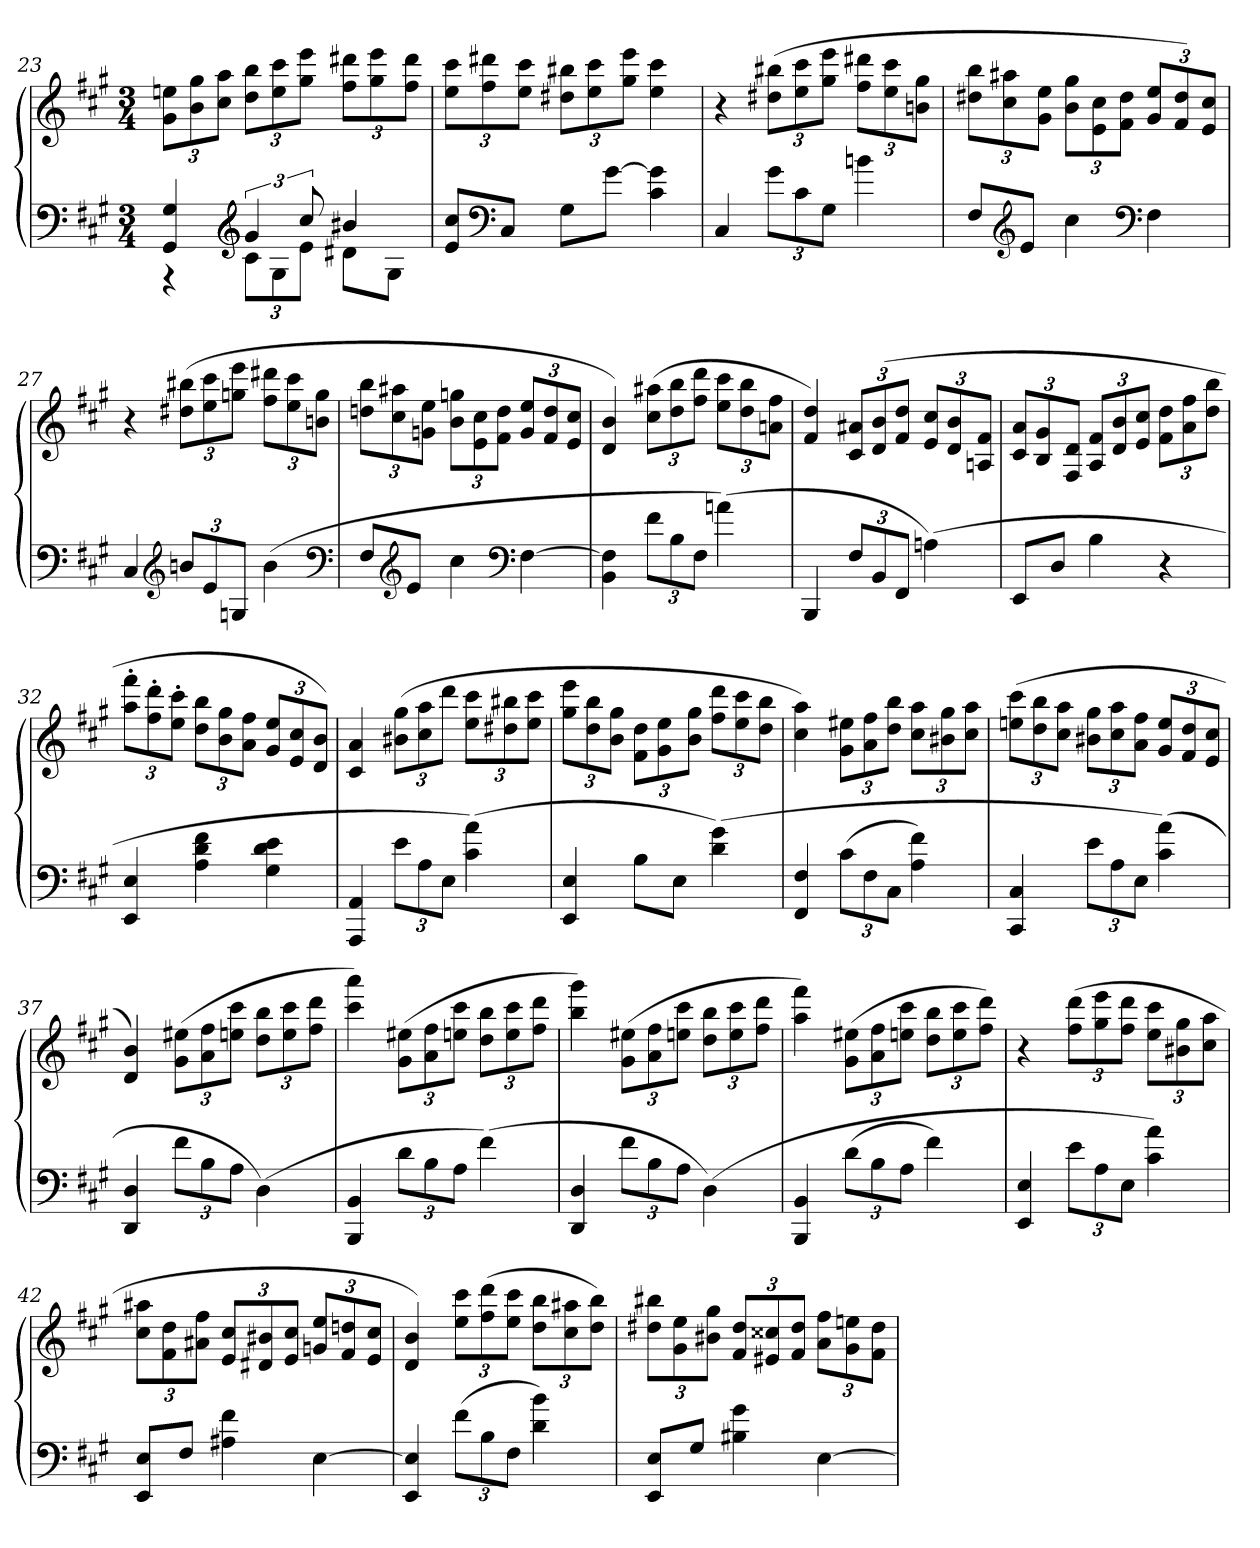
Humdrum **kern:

**kern	**kern
*part1	*part1
*staff2	*staff1
*clefF4	*clefG2
*k[f#c#g#]	*k[f#c#g#]
*M3/4	*M3/4
=23	=23
*^	*
4GG#/ 4G#/	4r	12g#\ 12een\L
.	.	12b\ 12gg#\
.	.	12cc#\ 12aa\J
*clefG2	*	*
6g#/	12c#\L	12dd\ 12bb\L
.	12G#\	12ee\ 12ccc#\
12cc#/	12e\J	12gg#\ 12eee\J
4b#X/	8d#X\L	12ff#\ 12ddd#X\L
.	.	12gg#\ 12eee\
.	8G#\J	.
.	.	12ff#\ 12ddd#\J
*v	*v	*
=24	=24
8e/ 8cc#/L	12ee\ 12ccc#\L
.	12ff#\ 12ddd#X\
*clefF4	*
8C#/J	.
.	12ee\ 12ccc#\J
8G#\L	12dd#X\ 12bb#X\L
.	12ee\ 12ccc#\
[8g#\J	.
.	12gg#\ 12eee\J
4c#\ 4g#]\	4ee\ 4ccc#\
=25	=25
4C#/	4r
12g#\L	(12dd#X\ 12bb#X\L
12c#\	12ee\ 12ccc#\
12G#\J	12gg#\ 12eee\J
4bn\	12ff#\ 12ddd#X\L
.	12ee\ 12ccc#\
.	12bn\ 12gg#\J
=26	=26
8F#/L	12dd#X\ 12bb\L
.	12cc#\ 12aa#X\
*clefG2	*
8e/J	.
.	12g#\ 12ee\J
4cc#\	12b\ 12gg#\L
.	12e\ 12cc#\
.	12f#\ 12dd#\J
*clefF4	*
4F#\	12g#/ 12ee/L
.	12f#/ 12dd#/)
.	12e/ 12cc#/J
=27	=27
4C#/	4r
*clefG2	*
12bn/L	(12dd#X\ 12bb#X\L
12e/	12ee\ 12ccc#\
12Gn/J	12ggn\ 12eee\J
(4b\	12ff#\ 12ddd#X\L
.	12ee\ 12ccc#\
.	12bn\ 12gg\J
*clefF4	*
=28	=28
8F#/L	12ddn\ 12bb\L
.	12cc#\ 12aa#X\
*clefG2	*
8e/J	.
.	12gn\ 12ee\J
4cc#\	12b\ 12ggn\L
.	12e\ 12cc#\
.	12f#\ 12dd\J
*clefF4	*
[4F#\	12g/ 12ee/L
.	12f#/ 12dd/
.	12e/ 12cc#/J
=29	=29
4BB\ 4F#]\	4d/ 4b/)
12f#\L	(12cc#\ 12aa#X\L
12B\	12dd\ 12bb\
12F#\J	12ff#\ 12ddd\J
(4an\)	12ee\ 12ccc#\L
.	12dd\ 12bb\
.	12an\ 12ff#\J
=30	=30
4BBB/	4f#/ 4dd/)
12F#/L	12c#/ 12a#X/L
12BB/	(12d/ 12b/
12FF#/J	12f#/ 12dd/J
(4An\)	12e/ 12cc#/L
.	12d/ 12b/
.	12An/ 12f#/J
=31	=31
8EE/L	12c#/ 12a/L
.	12B/ 12g#/
8D/J	.
.	12F#/ 12d/J
4B\	12A/ 12f#/L
.	12d/ 12b/
.	12e/ 12cc#/J
4r	12f#\ 12dd\L
.	12a\ 12ff#\
.	12dd\ 12bb\J
=32	=32
4EE/ 4E/	12aa'\ 12fff#'\L
.	12ff#'\ 12ddd'\
.	12ee'\ 12ccc#'\J
4A\ 4d\ 4f#\	12dd\ 12bb\L
.	12b\ 12gg#\
.	12a\ 12ff#\J
4G#\ 4d\ 4e\	12g#/ 12ee/L
.	12e/ 12cc#/
.	12d/ 12b/J)
=33	=33
4AAA/ 4AA/	4c#/ 4a/
12e\L	(12b#X\ 12gg#\L
12A\	12cc#\ 12aa\
12E\J	12ddd\J
(4c#\ 4a\)	12ee\ 12ccc#\L
.	12dd#X\ 12bb#X\
.	12ee\ 12ccc#\J
=34	=34
4EE/ 4E/	12gg#\ 12eee\L
.	12dd\ 12bb\
.	12b\ 12gg#\J
8B\L	12f#\ 12dd\L
.	12g#\ 12ee\
8E\J	.
.	12b\ 12gg#\J
(4d\ 4g#\)	12ff#\ 12ddd\L
.	12ee\ 12ccc#\
.	12dd\ 12bb\J
=35	=35
4FF#/ 4F#/	4cc#\ 4aa\)
(12c#\L	12g#\ 12ee#X\L
12F#\	12a\ 12ff#\
12C#\J	12dd\ 12bb\J
4A\ 4f#\)	12cc#\ 12aa\L
.	12b#X\ 12gg#\
.	12cc#\ 12aa\J
=36	=36
4CC#/ 4C#/	(12een\ 12ccc#\L
.	12dd\ 12bb\
.	12cc#\ 12aa\J
12e\L	12b#X\ 12gg#\L
12A\	12cc#\ 12aa\
12E\J	12a\ 12ff#\J
(4c#\ 4a\)	12g#/ 12ee/L
.	12f#/ 12dd/
.	12e/ 12cc#/J
=37	=37
4DD/ 4D/	4d/ 4b/)
12f#\L	(12g#\ 12ee#X\L
12B\	12a\ 12ff#\
12A\J	12een\ 12ccc#\J
(4D\)	12dd\ 12bb\L
.	12ee\ 12ccc#\
.	12ff#\ 12ddd\J
=38	=38
4BBB/ 4BB/	4ccc#\ 4aaa\)
12d\L	(12g#\ 12ee#X\L
12B\	12a\ 12ff#\
12A\J	12een\ 12ccc#\J
(4f#\)	12dd\ 12bb\L
.	12ee\ 12ccc#\
.	12ff#\ 12ddd\J
=39	=39
4DD/ 4D/	4bb\ 4ggg#\)
12f#\L	(12g#\ 12ee#X\L
12B\	12a\ 12ff#\
12A\J	12een\ 12ccc#\J
(4D\)	12dd\ 12bb\L
.	12ee\ 12ccc#\
.	12ff#\ 12ddd\J
=40	=40
4BBB/ 4BB/	4aa\ 4fff#\)
(12d\L	(12g#\ 12ee#X\L
12B\	12a\ 12ff#\
12A\J	12een\ 12ccc#\J
4f#\)	12dd\ 12bb\L
.	12ee\ 12ccc#\
.	12ff#\ 12ddd\J)
=41	=41
4EE/ 4E/	4r
12e\L	(12ff#\ 12ddd\L
12A\	12gg#\ 12eee\
12E\J	12ff#\ 12ddd\J
4c#\ 4a\)	12ee\ 12ccc#\L
.	12b#X\ 12gg#\
.	12cc#\ 12aa\J
=42	=42
8EE/ 8E/L	12cc#\ 12aa#X\L
.	12f#\ 12dd\
8F#/J	.
.	12a#X\ 12ff#\J
4A#X\ 4f#\	12e/ 12cc#/L
.	12d#X/ 12b#X/
.	12e/ 12cc#/J
[4E\	12gn/ 12ee/L
.	12f#/ 12ddn/
.	12e/ 12cc#/J
=43	=43
4EE/ 4E]/	4d/ 4b/)
(12f#\L	12ee\ 12ccc#\L
12B\	(12ff#\ 12ddd\
12F#\J	12ee\ 12ccc#\J
4d\ 4b\)	12dd\ 12bb\L
.	12cc#\ 12aa#X\
.	12dd\ 12bb\J)
=44	=44
8EE/ 8E/L	12dd#X\ 12bb#X\L
.	12g#\ 12ee\
8G#/J	.
.	12b#X\ 12gg#\J
4B#X\ 4g#\	12f#/ 12dd#/L
.	12e#X/ 12cc##X/
.	12f#/ 12dd#/J
[4E\	12a\ 12ff#\L
.	12g#\ 12een\
.	12f#\ 12dd#\J
=	=
*-	*-
